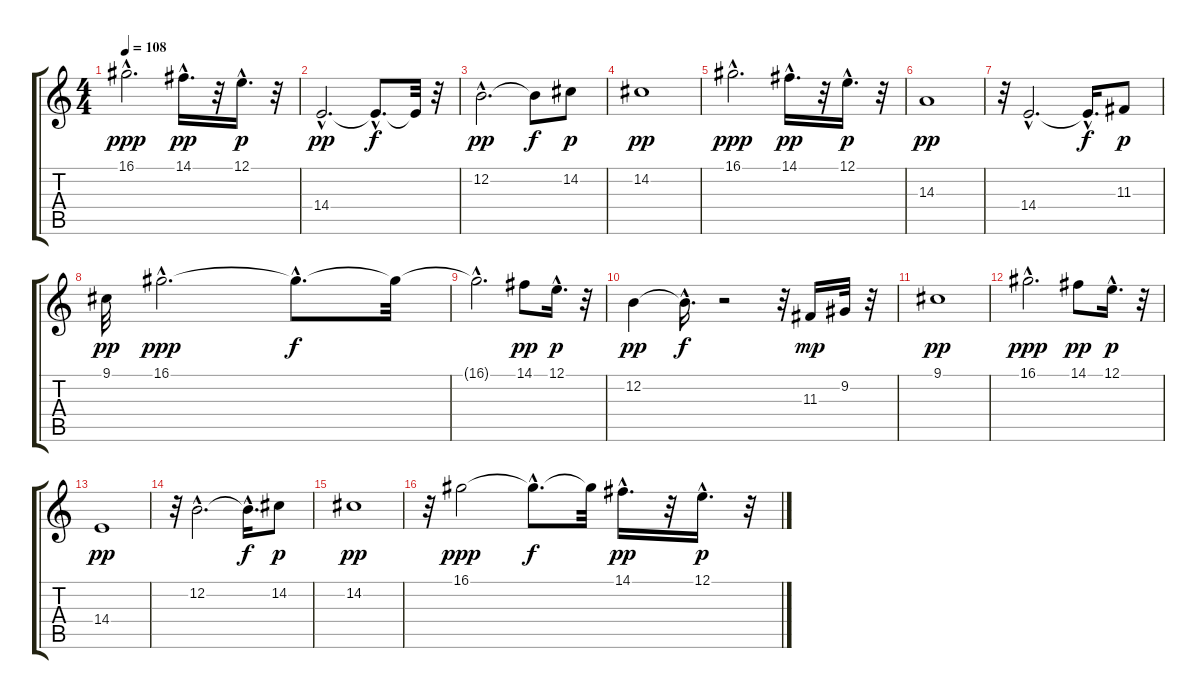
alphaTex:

\track "" {instrument stringensemble2}
\staff {score tabs}
\tuning (E4 B3 G3 D3 A2 E2) {hide}
\ts (4 4)
\tempo 108
\clef g2
\ks c
16.1{hac}.2{d dy ppp} 14.1{hac}.16{d dy pp} r.32 12.1{hac}.16{d dy p} r.32 |
14.4{hac}.2{d dy pp} 14.4{hac t}.8{d dy f} 14.4{t}.32 r.32 |
12.2{hac}.2{d dy pp} 12.2{t}.8{dy f} 14.2.8{dy p} |
14.2.1{dy pp} |
16.1{hac}.2{d dy ppp} 14.1{hac}.16{d dy pp} r.32 12.1{hac}.16{d dy p} r.32 |
14.3.1{dy pp} |
r.32 14.4{hac}.2{d} 14.4{hac t}.16{d dy f} 11.3.8{dy p} |
9.1.32{dy pp} 16.1{hac}.2{d dy ppp} 16.1{hac t}.8{d dy f} 16.1{t}.32 |
16.1{hac t}.2{d} 14.1.8{dy pp} 12.1{hac}.16{d dy p} r.32 |
12.2.4{dy pp} 12.2{hac t}.16{d dy f} r.2 r.32 11.3.16{dy mp} 9.2.32 r.32 |
9.1.1{dy pp} |
16.1{hac}.2{d dy ppp} 14.1.8{dy pp} 12.1{hac}.16{d dy p} r.32 |
14.4.1{dy pp} |
r.32 12.2{hac}.2{d} 12.2{hac t}.16{d dy f} 14.2.8{dy p} |
14.2.1{dy pp} |
r.32 16.1.2{dy ppp} 16.1{hac t}.8{d dy f} 16.1{t}.32 14.1{hac}.16{d dy pp} r.32 12.1{hac}.16{d dy p} r.32
